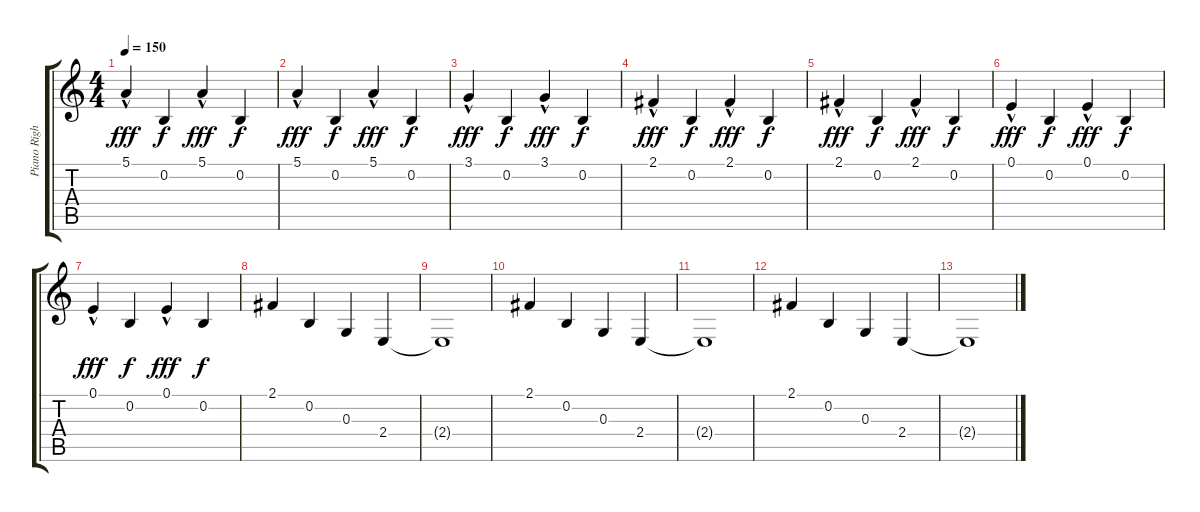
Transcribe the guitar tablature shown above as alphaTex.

\track ("Piano Right Hand" "Piano Righ") {instrument brightacousticpiano}
\staff {score tabs}
\tuning (E4 B3 G3 D3 A2 E2) {hide}
\ts (4 4)
\tempo 150
\clef g2
\ks c
5.1{hac}.4{dy fff} 0.2.4{dy f} 5.1{hac}.4{dy fff} 0.2.4{dy f} |
5.1{hac}.4{dy fff} 0.2.4{dy f} 5.1{hac}.4{dy fff} 0.2.4{dy f} |
3.1{hac}.4{dy fff} 0.2.4{dy f} 3.1{hac}.4{dy fff} 0.2.4{dy f} |
2.1{hac}.4{dy fff} 0.2.4{dy f} 2.1{hac}.4{dy fff} 0.2.4{dy f} |
2.1{hac}.4{dy fff} 0.2.4{dy f} 2.1{hac}.4{dy fff} 0.2.4{dy f} |
0.1{hac}.4{dy fff} 0.2.4{dy f} 0.1{hac}.4{dy fff} 0.2.4{dy f} |
0.1{hac}.4{dy fff} 0.2.4{dy f} 0.1{hac}.4{dy fff} 0.2.4{dy f} |
2.1.4 0.2.4 0.3.4 2.4.4 |
2.4{t}.1 |
2.1.4 0.2.4 0.3.4 2.4.4 |
2.4{t}.1 |
2.1.4 0.2.4 0.3.4 2.4.4 |
2.4{t}.1
